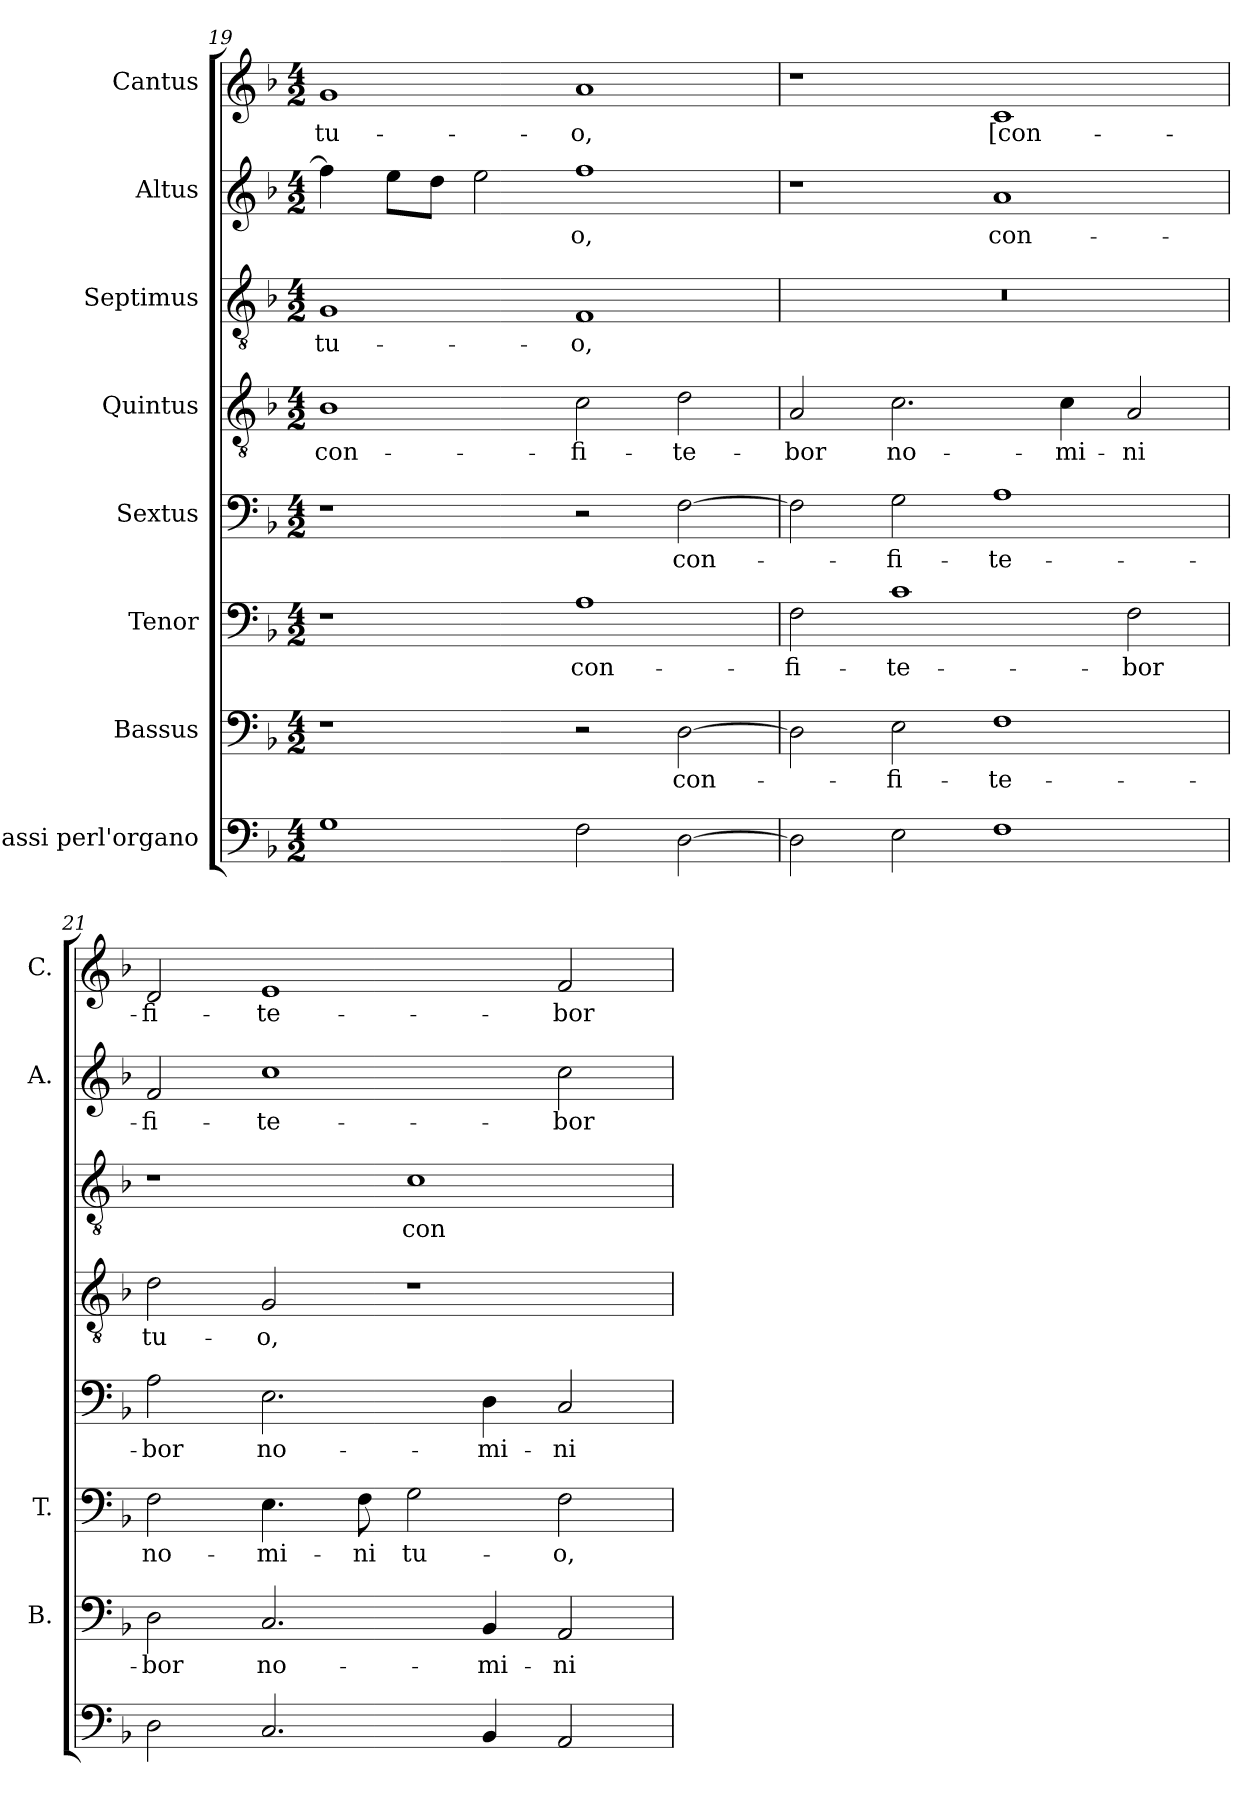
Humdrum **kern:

**kern	**kern	**text	**kern	**text	**kern	**text	**kern	**text	**kern	**text	**kern	**text	**kern	**text
*part8	*part7	*part7	*part6	*part6	*part5	*part5	*part4	*part4	*part3	*part3	*part2	*part2	*part1	*part1
*staff8	*staff7	*staff7	*staff6	*staff6	*staff5	*staff5	*staff4	*staff4	*staff3	*staff3	*staff2	*staff2	*staff1	*staff1
*I"Bassi perl'organo	*I"Bassus	*	*I"Tenor	*	*I"Sextus	*	*I"Quintus	*	*I"Septimus	*	*I"Altus	*	*I"Cantus	*
*	*I'B.	*	*I'T.	*	*	*	*	*	*	*	*I'A.	*	*I'C.	*
!!LO:LB:g=z
*clefF4	*clefF4	*	*clefF4	*	*clefF4	*	*clefGv2	*	*clefGv2	*	*clefG2	*	*clefG2	*
*	*	*	*	*	*	*	*ITrd7c12	*	*ITrd7c12	*	*ITrd7c12	*	*	*
*k[b-]	*k[b-]	*	*k[b-]	*	*k[b-]	*	*k[b-]	*	*k[b-]	*	*k[b-]	*	*k[b-]	*
*d:	*d:	*	*d:	*	*d:	*	*d:	*	*d:	*	*d:	*	*d:	*
*M4/2	*M4/2	*	*M4/2	*	*M4/2	*	*M4/2	*	*M4/2	*	*M4/2	*	*M4/2	*
=19	=19	=19	=19	=19	=19	=19	=19	=19	=19	=19	=19	=19	=19	=19
!	!	!	!	!	!	!	!	!LO:LY:b	!	!LO:LY:b	!	!	!	!LO:LY:b
1G	1r	.	1r	.	1r	.	1BB-	con-	1GG	tu-	4f\]	.	1g	tu-
.	.	.	.	.	.	.	.	.	.	.	8e\L	.	.	.
.	.	.	.	.	.	.	.	.	.	.	8d\J	.	.	.
.	.	.	.	.	.	.	.	.	.	.	2e\	.	.	.
!	!	!	!	!LO:LY:b	!	!	!	!LO:LY:b	!	!LO:LY:b	!	!LO:LY:b	!	!LO:LY:b
2F\	2r	.	1A	con-	2r	.	2C\	-fi-	1FF	-o,	1f	-o,	1a	-o,
!	!	!LO:LY:b	!	!	!	!LO:LY:b	!	!LO:LY:b	!	!	!	!	!	!
[>2D\	[>2D\	con-	.	.	[>2F\	con-	2D\	-te-	.	.	.	.	.	.
=20	=20	=20	=20	=20	=20	=20	=20	=20	=20	=20	=20	=20	=20	=20
!	!	!	!	!LO:LY:b	!	!	!	!LO:LY:b	!LO:N:vis=1	!	!	!	!	!
2D\]	2D\]	.	2F\	-fi-	2F\]	.	2AA/	-bor	0r	.	1r	.	1r	.
!	!	!LO:LY:b	!	!LO:LY:b	!	!LO:LY:b	!	!LO:LY:b	!	!	!	!	!	!
2E\	2E\	-fi-	1c	-te-	2G\	-fi-	2.C\	no-	.	.	.	.	.	.
!	!	!LO:LY:b	!	!	!	!LO:LY:b	!	!	!	!	!	!LO:LY:b	!	!LO:LY:b
1F	1F	-te-	.	.	1A	-te-	.	.	.	.	1A	con-	1c	[con-
!	!	!	!	!	!	!	!	!LO:LY:b	!	!	!	!	!	!
.	.	.	.	.	.	.	4C\	-mi-	.	.	.	.	.	.
!	!	!	!	!LO:LY:b	!	!	!	!LO:LY:b	!	!	!	!	!	!
.	.	.	2F\	-bor	.	.	2AA/	-ni	.	.	.	.	.	.
=21	=21	=21	=21	=21	=21	=21	=21	=21	=21	=21	=21	=21	=21	=21
!	!	!LO:LY:b	!	!LO:LY:b	!	!LO:LY:b	!	!LO:LY:b	!	!	!	!LO:LY:b	!	!LO:LY:b
2D\	2D\	-bor	2F\	no-	2A\	-bor	2D\	tu-	1r	.	2F/	-fi-	2d/	-fi-
!	!	!LO:LY:b	!	!LO:LY:b	!	!LO:LY:b	!	!LO:LY:b	!	!	!	!LO:LY:b	!	!LO:LY:b
2.C/	2.C/	no-	4.E\	-mi-	2.E\	no-	2GG/	-o,	.	.	1c	-te-	1e	-te-
!	!	!	!	!LO:LY:b	!	!	!	!	!	!	!	!	!	!
.	.	.	8F\	-ni	.	.	.	.	.	.	.	.	.	.
!	!	!	!	!LO:LY:b	!	!	!	!	!	!LO:LY:b	!	!	!	!
.	.	.	2G\	tu-	.	.	1r	.	1C	con-	.	.	.	.
!	!	!LO:LY:b	!	!	!	!LO:LY:b	!	!	!	!	!	!	!	!
4BB-/	4BB-/	-mi-	.	.	4D\	-mi-	.	.	.	.	.	.	.	.
!	!	!LO:LY:b	!	!LO:LY:b	!	!LO:LY:b	!	!	!	!	!	!LO:LY:b	!	!LO:LY:b
2AA/	2AA/	-ni	2F\	-o,	2C/	-ni	.	.	.	.	2c\	-bor	2f/	-bor
=	=	=	=	=	=	=	=	=	=	=	=	=	=	=
*-	*-	*-	*-	*-	*-	*-	*-	*-	*-	*-	*-	*-	*-	*-
